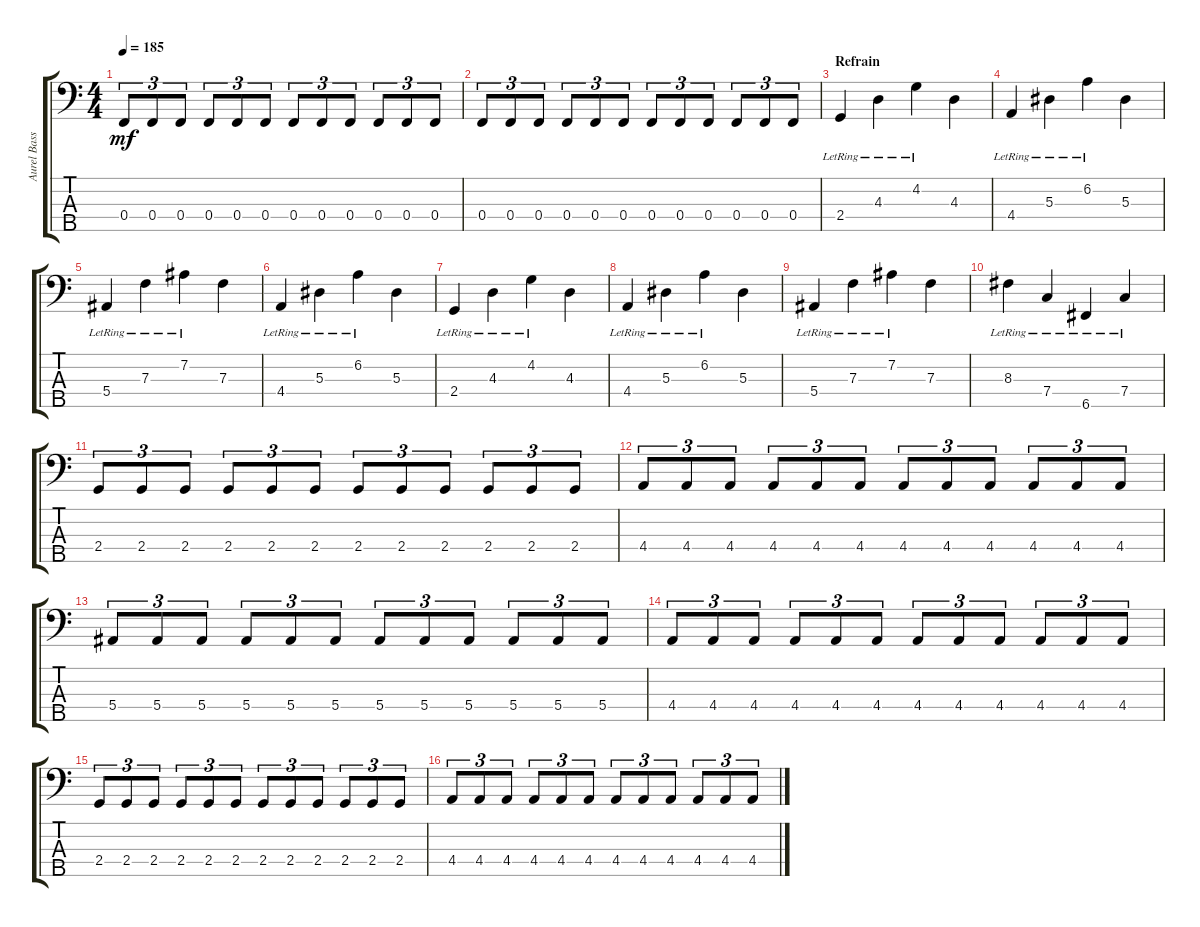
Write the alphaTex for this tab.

\track ("Aurel Bass" "Aurel Bass") {instrument electricbassfinger}
\staff {score tabs}
\tuning (Ab2 Eb2 Bb1 F1 C1) {hide}
\ts (4 4)
\tempo 185
\clef f4
\ks c
0.4.8{tu (3 2) dy mf} 0.4.8{tu (3 2)} 0.4.8{tu (3 2)} 0.4.8{tu (3 2)} 0.4.8{tu (3 2)} 0.4.8{tu (3 2)} 0.4.8{tu (3 2)} 0.4.8{tu (3 2)} 0.4.8{tu (3 2)} 0.4.8{tu (3 2)} 0.4.8{tu (3 2)} 0.4.8{tu (3 2)} |
0.4.8{tu (3 2)} 0.4.8{tu (3 2)} 0.4.8{tu (3 2)} 0.4.8{tu (3 2)} 0.4.8{tu (3 2)} 0.4.8{tu (3 2)} 0.4.8{tu (3 2)} 0.4.8{tu (3 2)} 0.4.8{tu (3 2)} 0.4.8{tu (3 2)} 0.4.8{tu (3 2)} 0.4.8{tu (3 2)} |
\section ("" "Refrain")
2.4{lr}.4 4.3{lr}.4 4.2{lr}.4 4.3.4 |
4.4{lr}.4 5.3{lr}.4 6.2{lr}.4 5.3.4 |
5.4{lr}.4 7.3{lr}.4 7.2{lr}.4 7.3.4 |
4.4{lr}.4 5.3{lr}.4 6.2{lr}.4 5.3.4 |
2.4{lr}.4 4.3{lr}.4 4.2{lr}.4 4.3.4 |
4.4{lr}.4 5.3{lr}.4 6.2{lr}.4 5.3.4 |
5.4{lr}.4 7.3{lr}.4 7.2{lr}.4 7.3.4 |
8.3{lr}.4 7.4{lr}.4 6.5{lr}.4 7.4{lr}.4 |
2.4.8{tu (3 2)} 2.4.8{tu (3 2)} 2.4.8{tu (3 2)} 2.4.8{tu (3 2)} 2.4.8{tu (3 2)} 2.4.8{tu (3 2)} 2.4.8{tu (3 2)} 2.4.8{tu (3 2)} 2.4.8{tu (3 2)} 2.4.8{tu (3 2)} 2.4.8{tu (3 2)} 2.4.8{tu (3 2)} |
4.4.8{tu (3 2)} 4.4.8{tu (3 2)} 4.4.8{tu (3 2)} 4.4.8{tu (3 2)} 4.4.8{tu (3 2)} 4.4.8{tu (3 2)} 4.4.8{tu (3 2)} 4.4.8{tu (3 2)} 4.4.8{tu (3 2)} 4.4.8{tu (3 2)} 4.4.8{tu (3 2)} 4.4.8{tu (3 2)} |
5.4.8{tu (3 2)} 5.4.8{tu (3 2)} 5.4.8{tu (3 2)} 5.4.8{tu (3 2)} 5.4.8{tu (3 2)} 5.4.8{tu (3 2)} 5.4.8{tu (3 2)} 5.4.8{tu (3 2)} 5.4.8{tu (3 2)} 5.4.8{tu (3 2)} 5.4.8{tu (3 2)} 5.4.8{tu (3 2)} |
4.4.8{tu (3 2)} 4.4.8{tu (3 2)} 4.4.8{tu (3 2)} 4.4.8{tu (3 2)} 4.4.8{tu (3 2)} 4.4.8{tu (3 2)} 4.4.8{tu (3 2)} 4.4.8{tu (3 2)} 4.4.8{tu (3 2)} 4.4.8{tu (3 2)} 4.4.8{tu (3 2)} 4.4.8{tu (3 2)} |
2.4.8{tu (3 2)} 2.4.8{tu (3 2)} 2.4.8{tu (3 2)} 2.4.8{tu (3 2)} 2.4.8{tu (3 2)} 2.4.8{tu (3 2)} 2.4.8{tu (3 2)} 2.4.8{tu (3 2)} 2.4.8{tu (3 2)} 2.4.8{tu (3 2)} 2.4.8{tu (3 2)} 2.4.8{tu (3 2)} |
4.4.8{tu (3 2)} 4.4.8{tu (3 2)} 4.4.8{tu (3 2)} 4.4.8{tu (3 2)} 4.4.8{tu (3 2)} 4.4.8{tu (3 2)} 4.4.8{tu (3 2)} 4.4.8{tu (3 2)} 4.4.8{tu (3 2)} 4.4.8{tu (3 2)} 4.4.8{tu (3 2)} 4.4.8{tu (3 2)}
